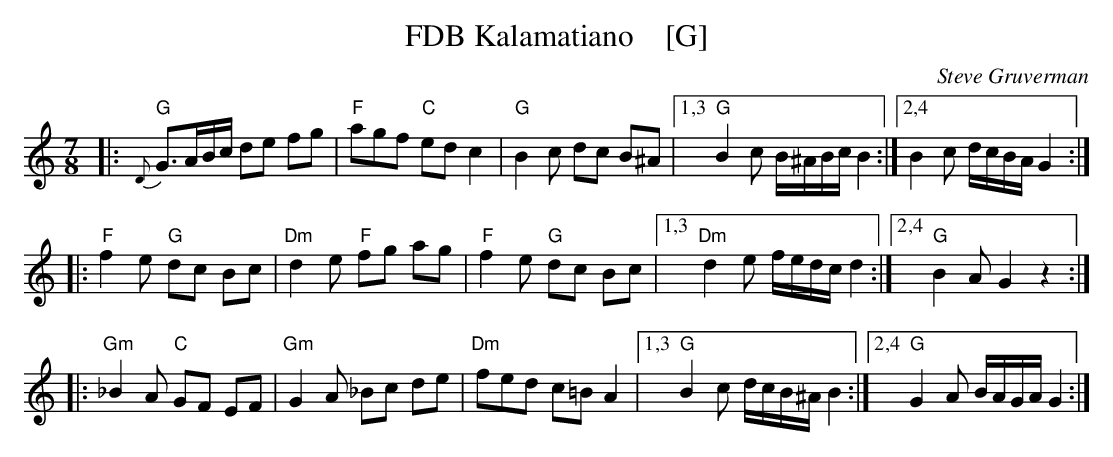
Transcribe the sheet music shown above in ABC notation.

X:1
T: FDB Kalamatiano    [G]
C: Steve Gruverman
M: 7/8
L: 1/8
K: Gmix
|:\
"G"{D}G>AB/c/ de fg | "F"agf "C"ed c2 | "G"B2c dc B^A |\
[1,3 "G"B2c B/^A/B/c/ B2 :|[2,4 B2c d/c/B/A/ G2 :|
|:\
"F"f2e "G"dc Bc | "Dm"d2e "F"fg ag | "F"f2e "G"dc Bc |\
[1,3 "Dm"d2e f/e/d/c/ d2 :|[2,4 "G"B2A G2 z2 :|
|:\
"Gm"_B2A "C"GF EF | "Gm"G2A _Bc de | "Dm"fed c=B A2 |\
[1,3 "G"B2c d/c/B/^A/ B2 :|[2,4 "G"G2A B/A/G/A/ G2 :|
